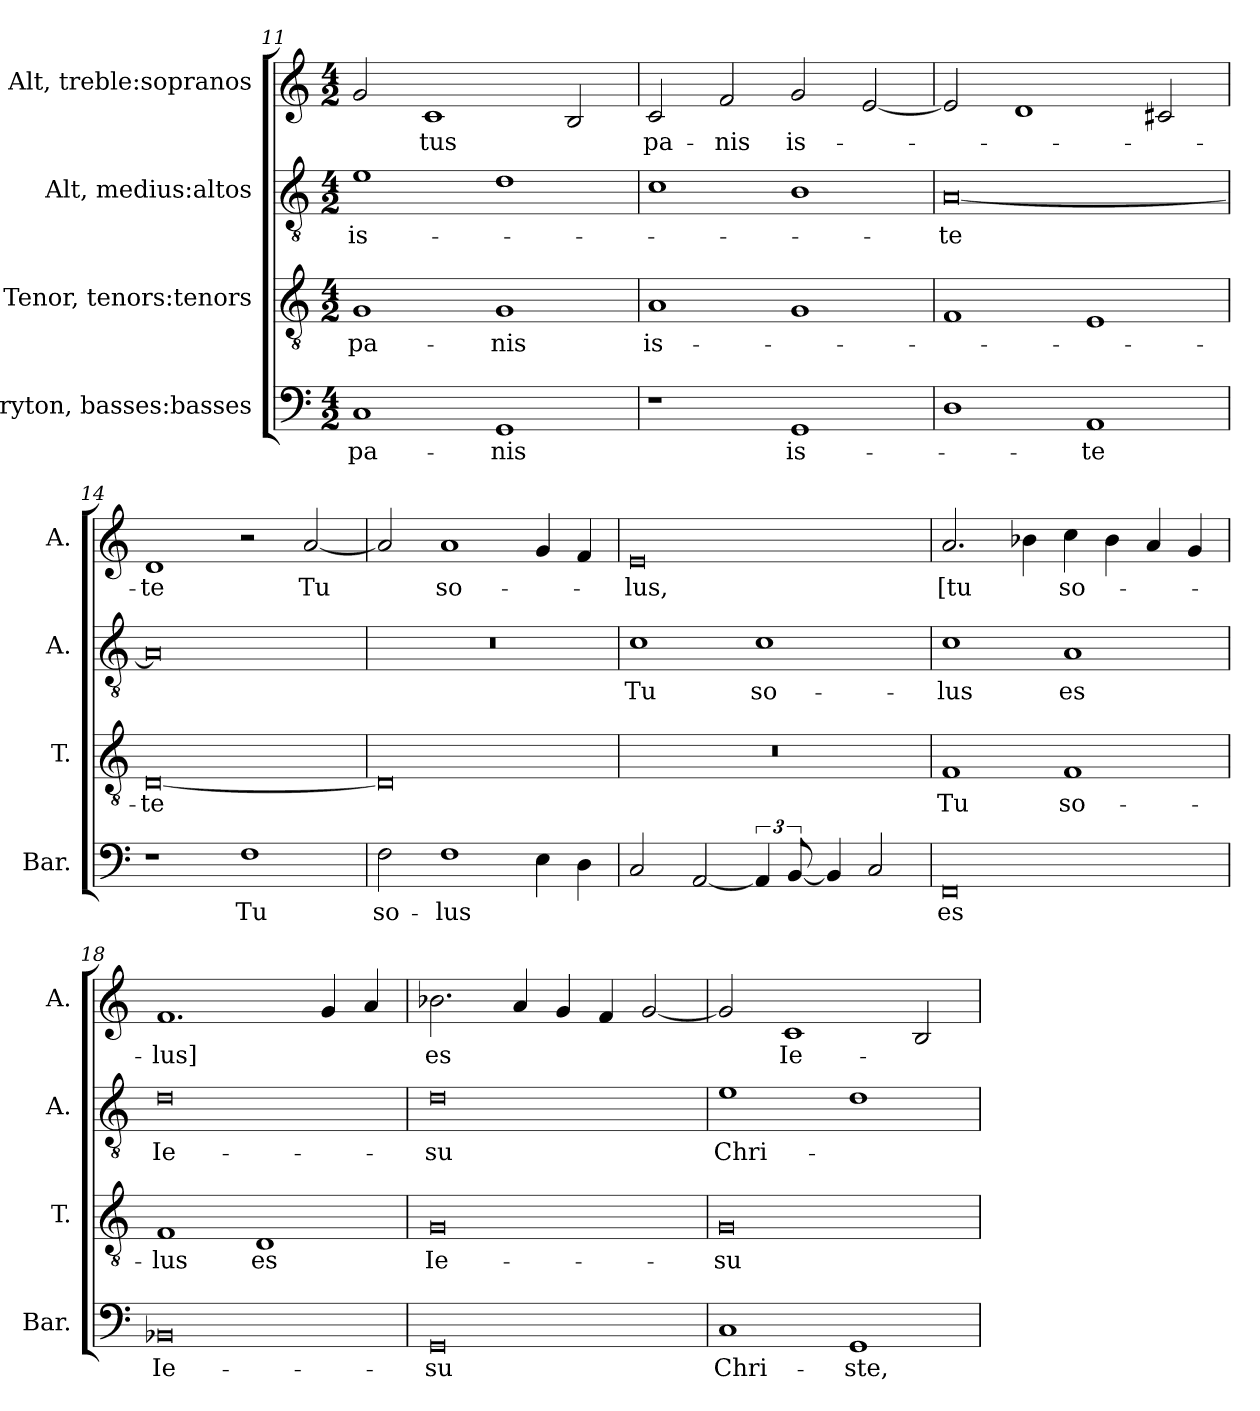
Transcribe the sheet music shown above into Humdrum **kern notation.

**kern	**text	**kern	**text	**kern	**text	**kern	**text
*part4	*part4	*part3	*part3	*part2	*part2	*part1	*part1
*staff4	*staff4	*staff3	*staff3	*staff2	*staff2	*staff1	*staff1
*I"Baryton, basses:basses	*	*I"Tenor, tenors:tenors	*	*I"Alt, medius:altos	*	*I"Alt, treble:sopranos	*
*I'Bar.	*	*I'T.	*	*I'A.	*	*I'A.	*
*clefF4	*	*clefGv2	*	*clefGv2	*	*clefG2	*
*k[]	*	*k[]	*	*k[]	*	*k[]	*
*M4/2	*	*M4/2	*	*M4/2	*	*M4/2	*
=11	=11	=11	=11	=11	=11	=11	=11
!	!LO:LY:b	!	!LO:LY:b	!	!LO:LY:b	!	!
1C	pa-	1G	pa-	1e	is-	2g/	.
!	!	!	!	!	!	!	!LO:LY:b
.	.	.	.	.	.	1c	-tus
!	!LO:LY:b	!	!LO:LY:b	!	!	!	!
1GG	-nis	1G	-nis	1d	.	.	.
.	.	.	.	.	.	2B/	.
=12	=12	=12	=12	=12	=12	=12	=12
!	!	!	!LO:LY:b	!	!	!	!LO:LY:b
1r	.	1A	is-	1c	.	2c/	pa-
!	!	!	!	!	!	!	!LO:LY:b
.	.	.	.	.	.	2f/	-nis
!	!LO:LY:b	!	!	!	!	!	!LO:LY:b
1GG	is-	1G	.	1B	.	2g/	is-
.	.	.	.	.	.	[2e/	.
=13	=13	=13	=13	=13	=13	=13	=13
!	!	!	!	!	!LO:LY:b	!	!
1D	.	1F	.	[0A	-te	2e/]	.
.	.	.	.	.	.	1d	.
!	!LO:LY:b	!	!	!	!	!	!
1AA	-te	1E	.	.	.	.	.
.	.	.	.	.	.	2c#X/	.
!!LO:LB:g=z
=14	=14	=14	=14	=14	=14	=14	=14
!	!	!	!LO:LY:b	!	!	!	!LO:LY:b
1r	.	[0D	-te	0A]	.	1d	-te
!	!LO:LY:b	!	!	!	!	!	!
1F	Tu	.	.	.	.	2r	.
!	!	!	!	!	!	!	!LO:LY:b
.	.	.	.	.	.	[2a/	Tu
=15	=15	=15	=15	=15	=15	=15	=15
!	!LO:LY:b	!	!	!	!	!	!
2F\	so-	0D]	.	0r	.	2a/]	.
!	!LO:LY:b	!	!	!	!	!	!LO:LY:b
1F	-lus	.	.	.	.	1a	so-
4E\	.	.	.	.	.	4g/	.
4D\	.	.	.	.	.	4f/	.
=16	=16	=16	=16	=16	=16	=16	=16
!	!	!	!	!	!LO:LY:b	!	!LO:LY:b
2C/	.	0r	.	1c	Tu	0e	-lus,
[2AA/	.	.	.	.	.	.	.
!	!	!	!	!	!LO:LY:b	!	!
6AA/]	.	.	.	1c	so-	.	.
[12BB/	.	.	.	.	.	.	.
4BB/]	.	.	.	.	.	.	.
2C/	.	.	.	.	.	.	.
=17	=17	=17	=17	=17	=17	=17	=17
!	!LO:LY:b	!	!LO:LY:b	!	!LO:LY:b	!	!LO:LY:b
0FF	es	1F	Tu	1c	-lus	2.a/	[tu
.	.	.	.	.	.	4b-X\	.
!	!	!	!LO:LY:b	!	!LO:LY:b	!	!LO:LY:b
.	.	1F	so-	1A	es	4cc\	so-
.	.	.	.	.	.	4b-\	.
.	.	.	.	.	.	4a/	.
.	.	.	.	.	.	4g/	.
=18	=18	=18	=18	=18	=18	=18	=18
!	!LO:LY:b	!	!LO:LY:b	!	!LO:LY:b	!	!LO:LY:b
0BB-X	Ie-	1F	-lus	0d	Ie-	1.f	-lus]
!	!	!	!LO:LY:b	!	!	!	!
.	.	1D	es	.	.	.	.
.	.	.	.	.	.	4g/	.
.	.	.	.	.	.	4a/	.
=19	=19	=19	=19	=19	=19	=19	=19
!	!LO:LY:b	!	!LO:LY:b	!	!LO:LY:b	!	!LO:LY:b
0GG	-su	0G	Ie-	0d	-su	2.b-X\	es
.	.	.	.	.	.	4a/	.
.	.	.	.	.	.	4g/	.
.	.	.	.	.	.	4f/	.
.	.	.	.	.	.	[2g/	.
!!LO:PB:g=z
=20	=20	=20	=20	=20	=20	=20	=20
!	!LO:LY:b	!	!LO:LY:b	!	!LO:LY:b	!	!
1C	Chri-	0G	-su	1e	Chri-	2g/]	.
!	!	!	!	!	!	!	!LO:LY:b
.	.	.	.	.	.	1c	Ie-
!	!LO:LY:b	!	!	!	!	!	!
1GG	-ste,	.	.	1d	.	.	.
.	.	.	.	.	.	2B/	.
=	=	=	=	=	=	=	=
*-	*-	*-	*-	*-	*-	*-	*-
